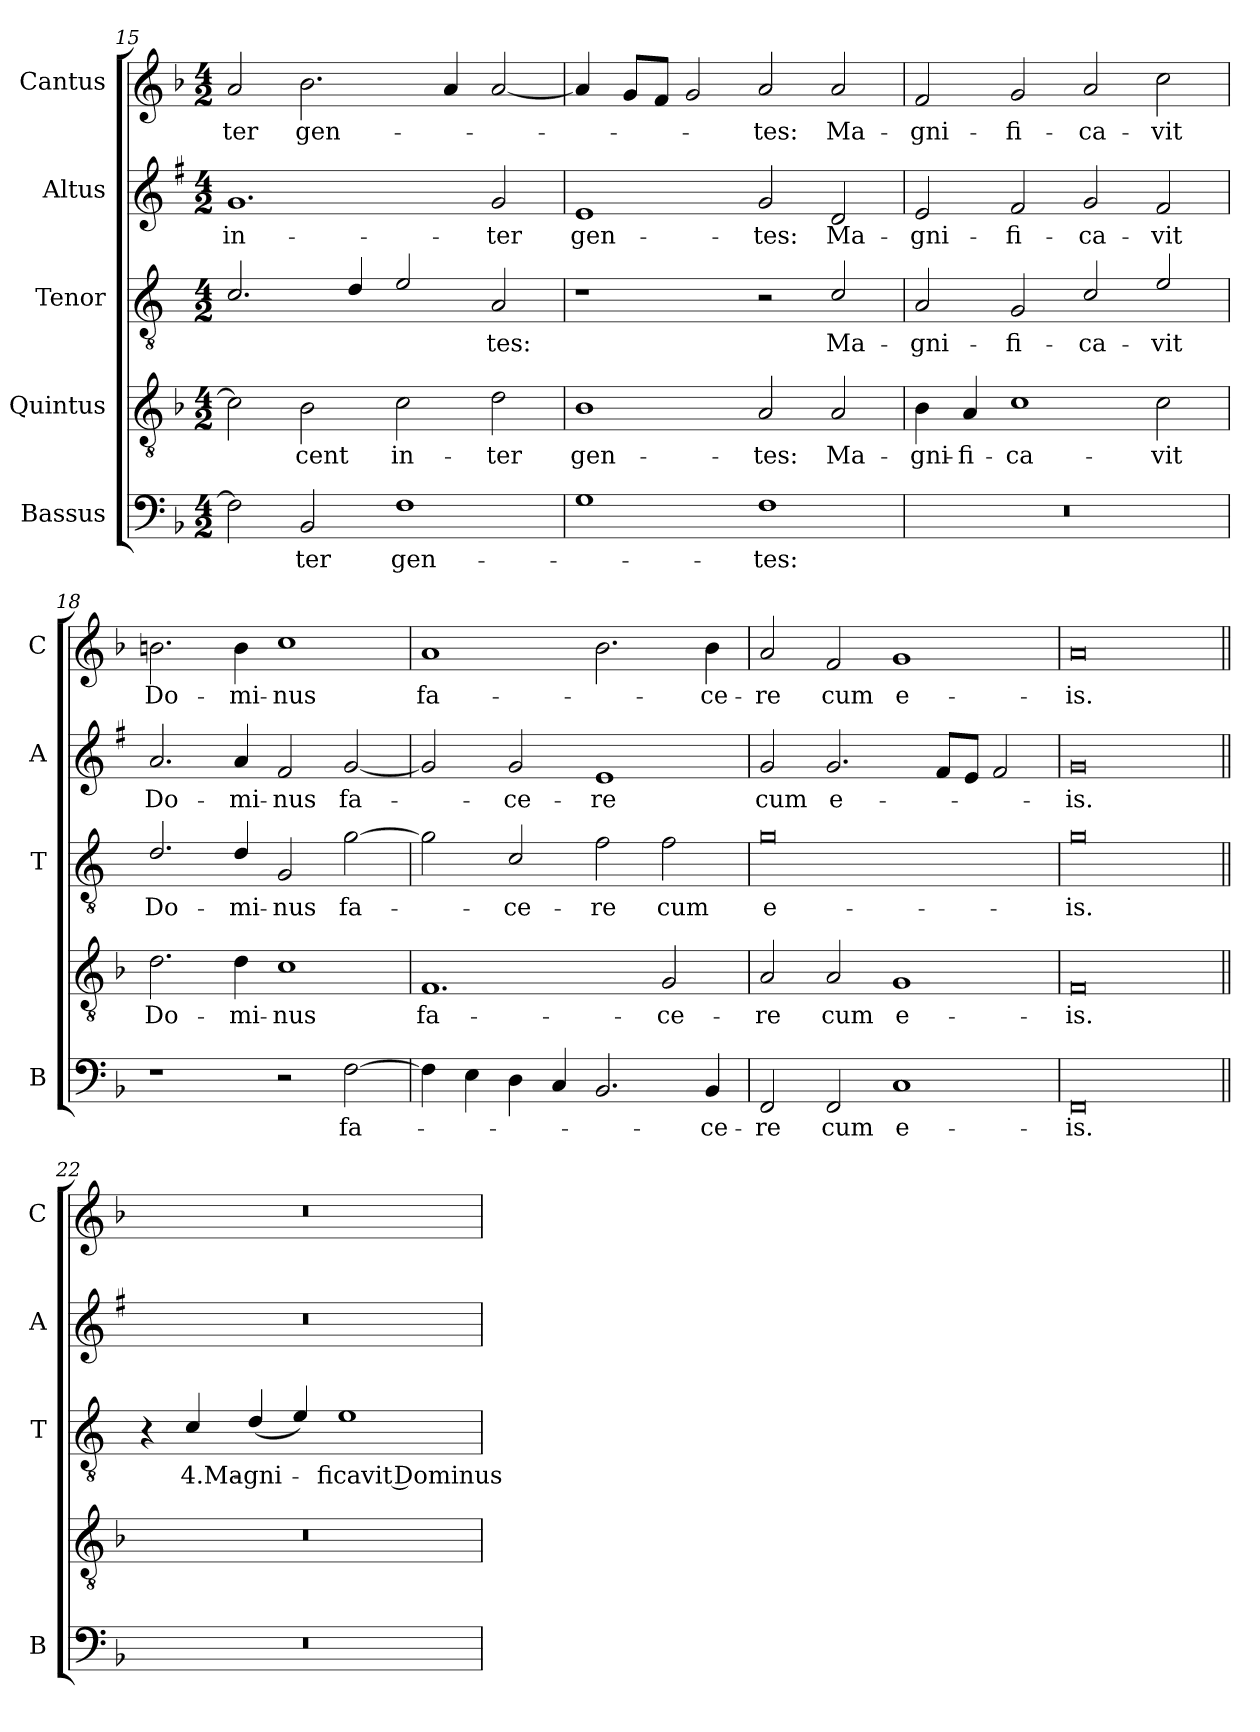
**kern	**text	**kern	**text	**kern	**text	**kern	**text	**kern	**text
*part5	*part5	*part4	*part4	*part3	*part3	*part2	*part2	*part1	*part1
*staff5	*staff5	*staff4	*staff4	*staff3	*staff3	*staff2	*staff2	*staff1	*staff1
*I"Bassus	*	*I"Quintus	*	*I"Tenor	*	*I"Altus	*	*I"Cantus	*
*I'B	*	*	*	*I'T	*	*I'A	*	*I'C	*
*clefF4	*	*clefGv2	*	*clefGv2	*	*clefG2	*	*clefG2	*
*	*	*	*	*ITrd4c7	*	*ITrd1c2	*	*	*
*k[b-]	*	*k[b-]	*	*k[b-]	*	*k[b-]	*	*k[b-]	*
*F:	*	*F:	*	*F:	*	*F:	*	*F:	*
*M4/2	*	*M4/2	*	*M4/2	*	*M4/2	*	*M4/2	*
=15	=15	=15	=15	=15	=15	=15	=15	=15	=15
!	!	!	!	!	!	!	!LO:LY:b	!	!LO:LY:b
2F\]	.	2c\]	.	2.F/	.	1.f	in-	2a/	-ter
!	!LO:LY:b	!	!LO:LY:b	!	!	!	!	!	!LO:LY:b
2BB-/	-ter	2B-\	-cent	.	.	.	.	2.b-\	gen-
.	.	.	.	4G/	.	.	.	.	.
!	!LO:LY:b	!	!LO:LY:b	!	!	!	!	!	!
1F	gen-	2c\	in-	2A/	.	.	.	.	.
.	.	.	.	.	.	.	.	4a/	.
!	!	!	!LO:LY:b	!	!LO:LY:b	!	!LO:LY:b	!	!
.	.	2d\	-ter	2D/	-tes:	2f/	-ter	[2a/	.
=16	=16	=16	=16	=16	=16	=16	=16	=16	=16
!	!	!	!LO:LY:b	!	!	!	!LO:LY:b	!	!
1G	.	1B-	gen-	1r	.	1d	gen-	4a/]	.
.	.	.	.	.	.	.	.	8g/L	.
.	.	.	.	.	.	.	.	8f/J	.
.	.	.	.	.	.	.	.	2g/	.
!	!LO:LY:b	!	!LO:LY:b	!	!	!	!LO:LY:b	!	!LO:LY:b
1F	-tes:	2A/	-tes:	2r	.	2f/	-tes:	2a/	-tes:
!	!	!	!LO:LY:b	!	!LO:LY:b	!	!LO:LY:b	!	!LO:LY:b
.	.	2A/	Ma-	2F/	Ma-	2c/	Ma-	2a/	Ma-
!!LO:LB:g=z
=17	=17	=17	=17	=17	=17	=17	=17	=17	=17
!	!	!	!LO:LY:b	!	!LO:LY:b	!	!LO:LY:b	!	!LO:LY:b
0r	.	4B-\	-gni-	2D/	-gni-	2d/	-gni-	2f/	-gni-
!	!	!	!LO:LY:b	!	!	!	!	!	!
.	.	4A/	-fi-	.	.	.	.	.	.
!	!	!	!LO:LY:b	!	!LO:LY:b	!	!LO:LY:b	!	!LO:LY:b
.	.	1c	-ca-	2C/	-fi-	2e/	-fi-	2g/	-fi-
!	!	!	!	!	!LO:LY:b	!	!LO:LY:b	!	!LO:LY:b
.	.	.	.	2F/	-ca-	2f/	-ca-	2a/	-ca-
!	!	!	!LO:LY:b	!	!LO:LY:b	!	!LO:LY:b	!	!LO:LY:b
.	.	2c\	-vit	2A/	-vit	2e/	-vit	2cc\	-vit
=18	=18	=18	=18	=18	=18	=18	=18	=18	=18
!	!	!	!LO:LY:b	!	!LO:LY:b	!	!LO:LY:b	!	!LO:LY:b
1r	.	2.d\	Do-	2.G/	Do-	2.g/	Do-	2.bn\	Do-
!	!	!	!LO:LY:b	!	!LO:LY:b	!	!LO:LY:b	!	!LO:LY:b
.	.	4d\	-mi-	4G/	-mi-	4g/	-mi-	4b\	-mi-
!	!	!	!LO:LY:b	!	!LO:LY:b	!	!LO:LY:b	!	!LO:LY:b
2r	.	1c	-nus	2C/	-nus	2e/	-nus	1cc	-nus
!	!LO:LY:b	!	!	!	!LO:LY:b	!	!LO:LY:b	!	!
[2F\	fa-	.	.	[2c\	fa-	[2f/	fa-	.	.
=19	=19	=19	=19	=19	=19	=19	=19	=19	=19
!	!	!	!LO:LY:b	!	!	!	!	!	!LO:LY:b
4F\]	.	1.F	fa-	2c\]	.	2f/]	.	1a	fa-
4E\	.	.	.	.	.	.	.	.	.
!	!	!	!	!	!LO:LY:b	!	!LO:LY:b	!	!
4D\	.	.	.	2F/	-ce-	2f/	-ce-	.	.
4C/	.	.	.	.	.	.	.	.	.
!	!	!	!	!	!LO:LY:b	!	!LO:LY:b	!	!
2.BB-/	.	.	.	2B-\	-re	1d	-re	2.b-\	.
!	!	!	!LO:LY:b	!	!LO:LY:b	!	!	!	!
.	.	2G/	-ce-	2B-\	cum	.	.	.	.
!	!LO:LY:b	!	!	!	!	!	!	!	!LO:LY:b
4BB-/	-ce-	.	.	.	.	.	.	4b-\	-ce-
=20	=20	=20	=20	=20	=20	=20	=20	=20	=20
!	!LO:LY:b	!	!LO:LY:b	!	!LO:LY:b	!	!LO:LY:b	!	!LO:LY:b
2FF/	-re	2A/	-re	0c	e-	2f/	cum	2a/	-re
!	!LO:LY:b	!	!LO:LY:b	!	!	!	!LO:LY:b	!	!LO:LY:b
2FF/	cum	2A/	cum	.	.	2.f/	e-	2f/	cum
!	!LO:LY:b	!	!LO:LY:b	!	!	!	!	!	!LO:LY:b
1C	e-	1G	e-	.	.	.	.	1g	e-
.	.	.	.	.	.	8e/L	.	.	.
.	.	.	.	.	.	8d/J	.	.	.
.	.	.	.	.	.	2e/	.	.	.
=21	=21	=21	=21	=21	=21	=21	=21	=21	=21
!	!LO:LY:b	!	!LO:LY:b	!	!LO:LY:b	!	!LO:LY:b	!	!LO:LY:b
0FF	-is.	0F	-is.	0c	-is.	0f	-is.	0a	-is.
!!LO:LB:g=z
=22||	=22||	=22||	=22||	=22||	=22||	=22||	=22||	=22||	=22||
0r	.	0r	.	4r	.	0r	.	0r	.
!	!	!	!	!	!LO:LY:b	!	!	!	!
.	.	.	.	4F/	4.Ma-	.	.	.	.
!	!	!	!	!	!LO:LY:b	!	!	!	!
.	.	.	.	(<4G/	-gni-	.	.	.	.
.	.	.	.	4A/)	.	.	.	.	.
!	!	!	!	!	!LO:LY:b	!	!	!	!
.	.	.	.	1A	-ficavit Dominus	.	.	.	.
=	=	=	=	=	=	=	=	=	=
*-	*-	*-	*-	*-	*-	*-	*-	*-	*-
